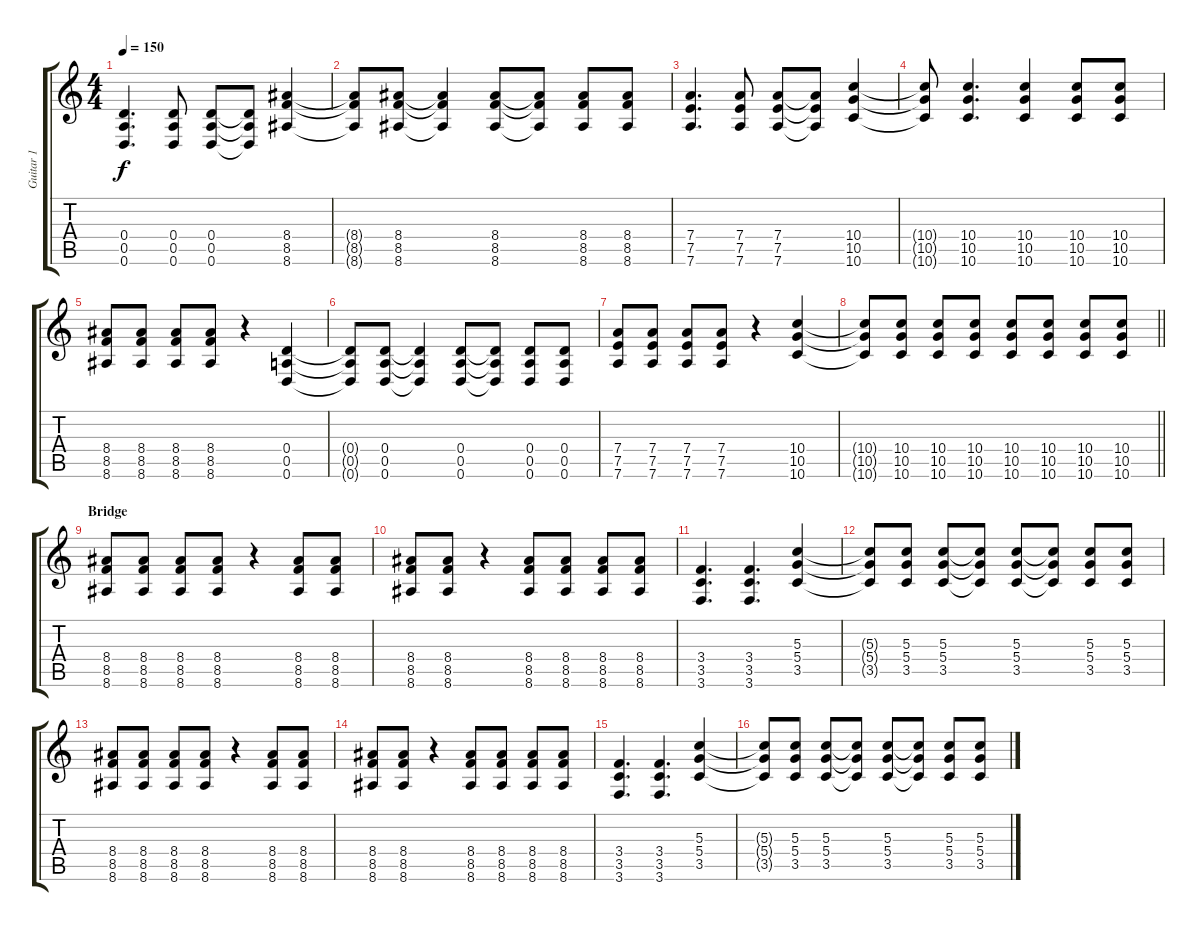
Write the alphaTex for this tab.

\track ("Guitar 1" "Guitar 1") {instrument acousticguitarnylon}
\staff {score tabs}
\tuning (E4 B3 G3 D3 A2 D2) {hide}
\ts (4 4)
\tempo 150
\clef g2
\ks c
(0.4 0.5 0.6).4{d dy f} (0.4 0.5 0.6).8 (0.4 0.5 0.6).8 (0.4{t} 0.5{t} 0.6{t}).8 (8.4 8.5 8.6).4 |
(8.4{t} 8.5{t} 8.6{t}).8 (8.4 8.5 8.6).8 (8.4{t} 8.5{t} 8.6{t}).4 (8.4 8.5 8.6).8 (8.4{t} 8.5{t} 8.6{t}).8 (8.4 8.5 8.6).8 (8.4 8.5 8.6).8 |
(7.4 7.5 7.6).4{d} (7.4 7.5 7.6).8 (7.4 7.5 7.6).8 (7.4{t} 7.5{t} 7.6{t}).8 (10.4 10.5 10.6).4 |
(10.4{t} 10.5{t} 10.6{t}).8 (10.4 10.5 10.6).4{d} (10.4 10.5 10.6).4 (10.4 10.5 10.6).8 (10.4 10.5 10.6).8 |
(8.4 8.5 8.6).8 (8.4 8.5 8.6).8 (8.4 8.5 8.6).8 (8.4 8.5 8.6).8 r.4 (0.4 0.5 0.6).4 |
(0.4{t} 0.5{t} 0.6{t}).8 (0.4 0.5 0.6).8 (0.4{t} 0.5{t} 0.6{t}).4 (0.4 0.5 0.6).8 (0.4{t} 0.5{t} 0.6{t}).8 (0.4 0.5 0.6).8 (0.4 0.5 0.6).8 |
(7.4 7.5 7.6).8 (7.4 7.5 7.6).8 (7.4 7.5 7.6).8 (7.4 7.5 7.6).8 r.4 (10.4 10.5 10.6).4 |
\barLineRight lightlight
(10.4{t} 10.5{t} 10.6{t}).8 (10.4 10.5 10.6).8 (10.4 10.5 10.6).8 (10.4 10.5 10.6).8 (10.4 10.5 10.6).8 (10.4 10.5 10.6).8 (10.4 10.5 10.6).8 (10.4 10.5 10.6).8 |
\section ("" "Bridge")
(8.4 8.5 8.6).8{instrument distortionguitar} (8.4 8.5 8.6).8 (8.4 8.5 8.6).8 (8.4 8.5 8.6).8 r.4 (8.4 8.5 8.6).8 (8.4 8.5 8.6).8 |
(8.4 8.5 8.6).8 (8.4 8.5 8.6).8 r.4 (8.4 8.5 8.6).8 (8.4 8.5 8.6).8 (8.4 8.5 8.6).8 (8.4 8.5 8.6).8 |
(3.4 3.5 3.6).4{d} (3.4 3.5 3.6).4{d} (5.3 5.4 3.5).4 |
(5.3{t} 5.4{t} 3.5{t}).8 (5.3 5.4 3.5).8 (5.3 5.4 3.5).8 (5.3{t} 5.4{t} 3.5{t}).8 (5.3 5.4 3.5).8 (5.3{t} 5.4{t} 3.5{t}).8 (5.3 5.4 3.5).8 (5.3 5.4 3.5).8 |
(8.4 8.5 8.6).8 (8.4 8.5 8.6).8 (8.4 8.5 8.6).8 (8.4 8.5 8.6).8 r.4 (8.4 8.5 8.6).8 (8.4 8.5 8.6).8 |
(8.4 8.5 8.6).8 (8.4 8.5 8.6).8 r.4 (8.4 8.5 8.6).8 (8.4 8.5 8.6).8 (8.4 8.5 8.6).8 (8.4 8.5 8.6).8 |
(3.4 3.5 3.6).4{d} (3.4 3.5 3.6).4{d} (5.3 5.4 3.5).4 |
(5.3{t} 5.4{t} 3.5{t}).8 (5.3 5.4 3.5).8 (5.3 5.4 3.5).8 (5.3{t} 5.4{t} 3.5{t}).8 (5.3 5.4 3.5).8 (5.3{t} 5.4{t} 3.5{t}).8 (5.3 5.4 3.5).8 (5.3 5.4 3.5).8
